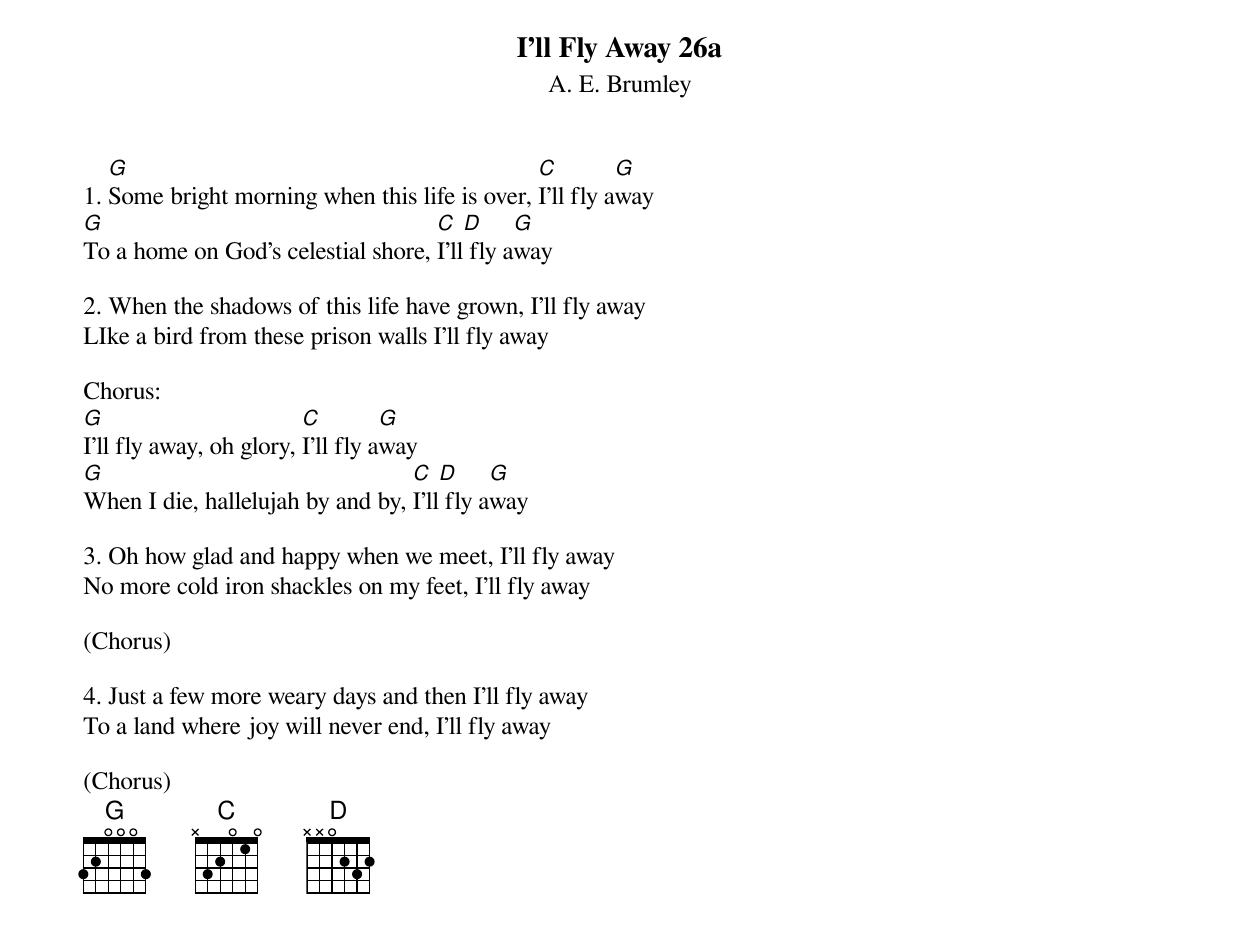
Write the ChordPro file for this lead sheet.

{title:I'll Fly Away 26a}
{subtitle:A. E. Brumley}
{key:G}

1. [G]Some bright morning when this life is over, [C]I’ll fly a[G]way
[G]To a home on God’s celestial shore, [C]I’ll[D] fly a[G]way

2. When the shadows of this life have grown, I’ll fly away
LIke a bird from these prison walls I’ll fly away

Chorus:
[G]I’ll fly away, oh glory, [C]I’ll fly a[G]way
[G]When I die, hallelujah by and by, [C]I’ll[D] fly a[G]way

3. Oh how glad and happy when we meet, I’ll fly away
No more cold iron shackles on my feet, I’ll fly away

(Chorus)

4. Just a few more weary days and then I’ll fly away
To a land where joy will never end, I’ll fly away

(Chorus)
